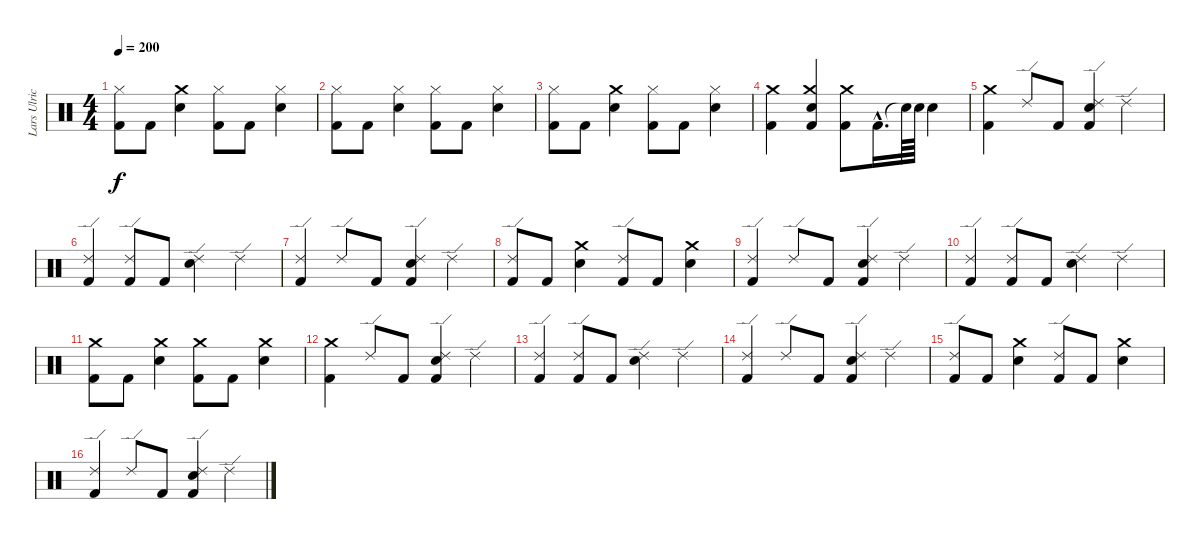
\track ("Lars Ulrich" "Lars Ulric") {instrument percussion}
\staff {score}
\articulation defaults
\ts (4 4)
\tempo 200
\clef neutral
\ks c
("Kick (hit) 2" "Hi-Hat (closed)").8{dy f} "Kick (hit) 2".8 ("Crash medium (hit)" "Snare (hit) 2").4 ("Kick (hit) 2" "Hi-Hat (closed)").8 "Kick (hit) 2".8 ("Snare (hit) 2" "Hi-Hat (closed)").4 |
("Kick (hit) 2" "Hi-Hat (closed)").8 "Kick (hit) 2".8 ("Snare (hit) 2" "Hi-Hat (closed)").4 ("Kick (hit) 2" "Hi-Hat (closed)").8 "Kick (hit) 2".8 ("Snare (hit) 2" "Hi-Hat (closed)").4 |
("Kick (hit) 2" "Hi-Hat (closed)").8 "Kick (hit) 2".8 ("Crash medium (hit)" "Snare (hit) 2").4 ("Kick (hit) 2" "Hi-Hat (closed)").8 "Kick (hit) 2".8 ("Snare (hit) 2" "Hi-Hat (closed)").4 |
("Kick (hit) 2" "Crash medium (hit)").4 ("Kick (hit) 2" "Snare (hit) 2" "Crash medium (hit)").4 ("Kick (hit) 2" "Crash medium (hit)").8 "Kick (hit) 2"{hac}.16{d} "Snare (hit)"{t}.64 "Snare (hit) 2".64 "Snare (hit) 2".4 |
("Kick (hit) 2" "Crash medium (hit)").4 "Ride (edge) 2".8 "Kick (hit) 2".8 ("Kick (hit) 2" "Snare (hit) 2" "Ride (edge) 2").4 "Ride (edge) 2".4 |
("Kick (hit) 2" "Ride (edge) 2").4 ("Ride (edge) 2" "Kick (hit) 2").8 "Kick (hit) 2".8 ("Snare (hit) 2" "Ride (edge) 2").4 "Ride (edge) 2".4 |
("Kick (hit) 2" "Ride (edge) 2").4 "Ride (edge) 2".8 "Kick (hit) 2".8 ("Ride (edge) 2" "Snare (hit) 2" "Kick (hit) 2").4 "Ride (edge) 2".4 |
("Ride (edge) 2" "Kick (hit) 2").8 "Kick (hit) 2".8 ("Snare (hit) 2" "Crash medium (hit)").4 ("Ride (edge) 2" "Kick (hit) 2").8 "Kick (hit) 2".8 ("Snare (hit) 2" "Crash medium (hit)").4 |
("Ride (edge) 2" "Kick (hit) 2").4 "Ride (edge) 2".8 "Kick (hit) 2".8 ("Ride (edge) 2" "Snare (hit) 2" "Kick (hit) 2").4 "Ride (edge) 2".4 |
("Kick (hit) 2" "Ride (edge) 2").4 ("Ride (edge) 2" "Kick (hit) 2").8 "Kick (hit) 2".8 ("Snare (hit) 2" "Ride (edge) 2").4 "Ride (edge) 2".4 |
("Kick (hit) 2" "Crash medium (hit)").8 "Kick (hit) 2".8 ("Snare (hit) 2" "Crash medium (hit)").4 ("Kick (hit) 2" "Crash medium (hit)").8 "Kick (hit) 2".8 ("Snare (hit) 2" "Crash medium (hit)").4 |
("Kick (hit) 2" "Crash medium (hit)").4 "Ride (edge) 2".8 "Kick (hit) 2".8 ("Kick (hit) 2" "Snare (hit) 2" "Ride (edge) 2").4 "Ride (edge) 2".4 |
("Kick (hit) 2" "Ride (edge) 2").4 ("Ride (edge) 2" "Kick (hit) 2").8 "Kick (hit) 2".8 ("Snare (hit) 2" "Ride (edge) 2").4 "Ride (edge) 2".4 |
("Kick (hit) 2" "Ride (edge) 2").4 "Ride (edge) 2".8 "Kick (hit) 2".8 ("Ride (edge) 2" "Snare (hit) 2" "Kick (hit) 2").4 "Ride (edge) 2".4 |
("Ride (edge) 2" "Kick (hit) 2").8 "Kick (hit) 2".8 ("Snare (hit) 2" "Crash medium (hit)").4 ("Ride (edge) 2" "Kick (hit) 2").8 "Kick (hit) 2".8 ("Snare (hit) 2" "Crash medium (hit)").4 |
("Ride (edge) 2" "Kick (hit) 2").4 "Ride (edge) 2".8 "Kick (hit) 2".8 ("Ride (edge) 2" "Snare (hit) 2" "Kick (hit) 2").4 "Ride (edge) 2".4
